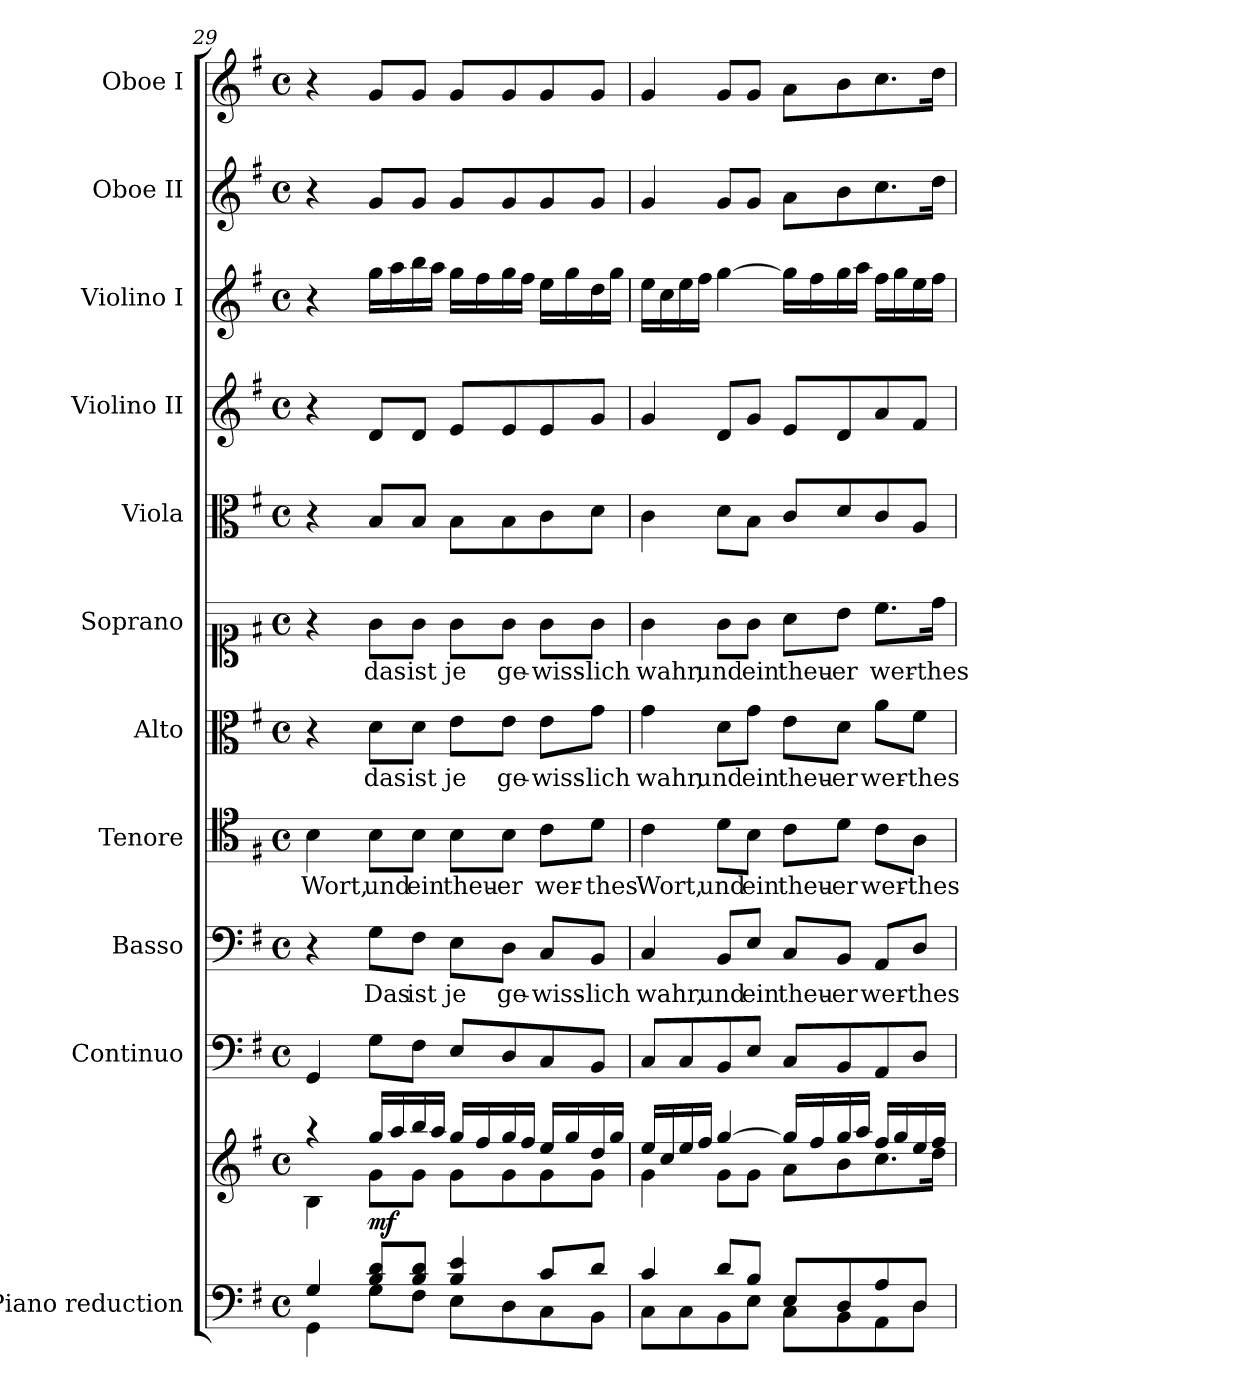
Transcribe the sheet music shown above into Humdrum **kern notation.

**kern	**kern	**dynam	**kern	**kern	**text	**kern	**text	**kern	**text	**kern	**text	**kern	**kern	**kern	**kern	**kern
*part11	*part11	*part11	*part10	*part9	*part9	*part8	*part8	*part7	*part7	*part6	*part6	*part5	*part4	*part3	*part2	*part1
*staff12	*staff11	*staff11/12	*staff10	*staff9	*staff9	*staff8	*staff8	*staff7	*staff7	*staff6	*staff6	*staff5	*staff4	*staff3	*staff2	*staff1
*I"Piano reduction	*	*	*I"Continuo	*I"Basso	*	*I"Tenore	*	*I"Alto	*	*I"Soprano	*	*I"Viola	*I"Violino II	*I"Violino I	*I"Oboe II	*I"Oboe I
*I'Pno	*	*	*	*	*	*	*	*	*	*	*	*	*	*	*I'Ob	*I'Ob
*clefF4	*clefG2	*	*clefF4	*clefF4	*	*clefC4	*	*clefC3	*	*clefC1	*	*clefC3	*clefG2	*clefG2	*clefG2	*clefG2
*k[f#]	*k[f#]	*	*k[f#]	*k[f#]	*	*k[f#]	*	*k[f#]	*	*k[f#]	*	*k[f#]	*k[f#]	*k[f#]	*k[f#]	*k[f#]
*M4/4	*M4/4	*	*M4/4	*M4/4	*	*M4/4	*	*M4/4	*	*M4/4	*	*M4/4	*M4/4	*M4/4	*M4/4	*M4/4
*met(c)	*met(c)	*	*met(c)	*met(c)	*	*met(c)	*	*met(c)	*	*met(c)	*	*met(c)	*met(c)	*met(c)	*met(c)	*met(c)
=29	=29	=29	=29	=29	=29	=29	=29	=29	=29	=29	=29	=29	=29	=29	=29	=29
*^	*^	*	*	*	*	*	*	*	*	*	*	*	*	*	*	*
!	!	!	!	!	!	!	!	!	!LO:LY:b	!	!	!	!	!	!	!	!	!
4G/	4GG\	4r	4B\	.	4GG/	4r	.	4B\	Wort,	4r	.	4r	.	4r	4r	4r	4r	4r
!	!	!	!	!LO:DY:b	!	!	!LO:LY:b	!	!LO:LY:b	!	!LO:LY:b	!	!LO:LY:b	!	!	!	!	!
8B/ 8d/L	8G\L	16gg/LL	8g\L	mf	8G\L	8G\L	Das	8B\L	und	8d\L	das	8g\L	das	8B/L	8d/L	16gg\LL	8g/L	8g/L
.	.	16aa/	.	.	.	.	.	.	.	.	.	.	.	.	.	16aa\	.	.
!	!	!	!	!	!	!	!LO:LY:b	!	!LO:LY:b	!	!LO:LY:b	!	!LO:LY:b	!	!	!	!	!
8B/ 8d/J	8F#\J	16bb/	8g\J	.	8F#\J	8F#\J	ist	8B\J	ein	8d\J	ist	8g\J	ist	8B/J	8d/J	16bb\	8g/J	8g/J
.	.	16aa/JJ	.	.	.	.	.	.	.	.	.	.	.	.	.	16aa\JJ	.	.
!	!	!	!	!	!	!	!LO:LY:b	!	!LO:LY:b	!	!LO:LY:b	!	!LO:LY:b	!	!	!	!	!
4B/ 4e/	8E\L	16gg/LL	8g\L	.	8E/L	8E\L	je	8B\L	theu-	8e\L	je	8g\L	je	8B\L	8e/L	16gg\LL	8g/L	8g/L
.	.	16ff#/	.	.	.	.	.	.	.	.	.	.	.	.	.	16ff#\	.	.
!	!	!	!	!	!	!	!LO:LY:b	!	!LO:LY:b	!	!LO:LY:b	!	!LO:LY:b	!	!	!	!	!
.	8D\	16gg/	8g\	.	8D/	8D\J	ge-	8B\J	-er	8e\J	ge-	8g\J	ge-	8B\	8e/	16gg\	8g/	8g/
.	.	16ff#/JJ	.	.	.	.	.	.	.	.	.	.	.	.	.	16ff#\JJ	.	.
!	!	!	!	!	!	!	!LO:LY:b	!	!LO:LY:b	!	!LO:LY:b	!	!LO:LY:b	!	!	!	!	!
8c/L	8C\	16ee/LL	8g\	.	8C/	8C/L	-wiss-	8c\L	wer-	8e\L	-wiss-	8g\L	-wiss-	8c\	8e/	16ee\LL	8g/	8g/
.	.	16gg/	.	.	.	.	.	.	.	.	.	.	.	.	.	16gg\	.	.
!	!	!	!	!	!	!	!LO:LY:b	!	!LO:LY:b	!	!LO:LY:b	!	!LO:LY:b	!	!	!	!	!
8d/J	8BB\J	16dd/	8g\J	.	8BB/J	8BB/J	-lich	8d\J	-thes	8g\J	-lich	8g\J	-lich	8d\J	8g/J	16dd\	8g/J	8g/J
.	.	16gg/JJ	.	.	.	.	.	.	.	.	.	.	.	.	.	16gg\JJ	.	.
=30	=30	=30	=30	=30	=30	=30	=30	=30	=30	=30	=30	=30	=30	=30	=30	=30	=30	=30
!	!	!	!	!	!	!	!LO:LY:b	!	!LO:LY:b	!	!LO:LY:b	!	!LO:LY:b	!	!	!	!	!
4c/	8C\L	16ee/LL	4g\	.	8C/L	4C/	wahr,	4c\	Wort,	4g\	wahr,	4g\	wahr,	4c\	4g/	16ee\LL	4g/	4g/
.	.	16cc/	.	.	.	.	.	.	.	.	.	.	.	.	.	16cc\	.	.
.	8C\	16ee/	.	.	8C/	.	.	.	.	.	.	.	.	.	.	16ee\	.	.
.	.	16ff#/JJ	.	.	.	.	.	.	.	.	.	.	.	.	.	16ff#\JJ	.	.
!	!	!	!	!	!	!	!LO:LY:b	!	!LO:LY:b	!	!LO:LY:b	!	!LO:LY:b	!	!	!	!	!
8d/L	8BB\	[4gg/	8g\L	.	8BB/	8BB/L	und	8d\L	und	8d\L	und	8g\L	und	8d\L	8d/L	[4gg\	8g/L	8g/L
!	!	!	!	!	!	!	!LO:LY:b	!	!LO:LY:b	!	!LO:LY:b	!	!LO:LY:b	!	!	!	!	!
8B/J	8E\J	.	8g\J	.	8E/J	8E/J	ein	8B\J	ein	8g\J	ein	8g\J	ein	8B\J	8g/J	.	8g/J	8g/J
!	!	!	!	!	!	!	!LO:LY:b	!	!LO:LY:b	!	!LO:LY:b	!	!LO:LY:b	!	!	!	!	!
8E/L	8C\L	16gg/LL]	8a\L	.	8C/L	8C/L	theu-	8c\L	theu-	8e\L	theu-	8a\L	theu-	8c/L	8e/L	16gg\LL]	8a\L	8a\L
.	.	16ff#/	.	.	.	.	.	.	.	.	.	.	.	.	.	16ff#\	.	.
!	!	!	!	!	!	!	!LO:LY:b	!	!LO:LY:b	!	!LO:LY:b	!	!LO:LY:b	!	!	!	!	!
8D/	8BB\	16gg/	8b\	.	8BB/	8BB/J	-er	8d\J	-er	8d\J	-er	8b\J	-er	8d/	8d/	16gg\	8b\	8b\
.	.	16aa/JJ	.	.	.	.	.	.	.	.	.	.	.	.	.	16aa\JJ	.	.
!	!	!	!	!	!	!	!LO:LY:b	!	!LO:LY:b	!	!LO:LY:b	!	!LO:LY:b	!	!	!	!	!
8A/	8AA\	16ff#/LL	8.cc\	.	8AA/	8AA/L	wer-	8c\L	wer-	8a\L	wer-	8.cc\L	wer-	8c/	8a/	16ff#\LL	8.cc\	8.cc\
.	.	16gg/	.	.	.	.	.	.	.	.	.	.	.	.	.	16gg\	.	.
!	!	!	!	!	!	!	!LO:LY:b	!	!LO:LY:b	!	!LO:LY:b	!	!	!	!	!	!	!
8D/J	8D\J	16ee/	.	.	8D/J	8D/J	-thes	8A\J	-thes	8f#\J	-thes	.	.	8A/J	8f#/J	16ee\	.	.
!	!	!	!	!	!	!	!	!	!	!	!	!	!LO:LY:b	!	!	!	!	!
.	.	16ff#/JJ	16dd\Jk	.	.	.	.	.	.	.	.	16dd\Jk	-thes	.	.	16ff#\JJ	16dd\Jk	16dd\Jk
*v	*v	*	*	*	*	*	*	*	*	*	*	*	*	*	*	*	*	*
*	*v	*v	*	*	*	*	*	*	*	*	*	*	*	*	*	*	*
=	=	=	=	=	=	=	=	=	=	=	=	=	=	=	=	=
*-	*-	*-	*-	*-	*-	*-	*-	*-	*-	*-	*-	*-	*-	*-	*-	*-
